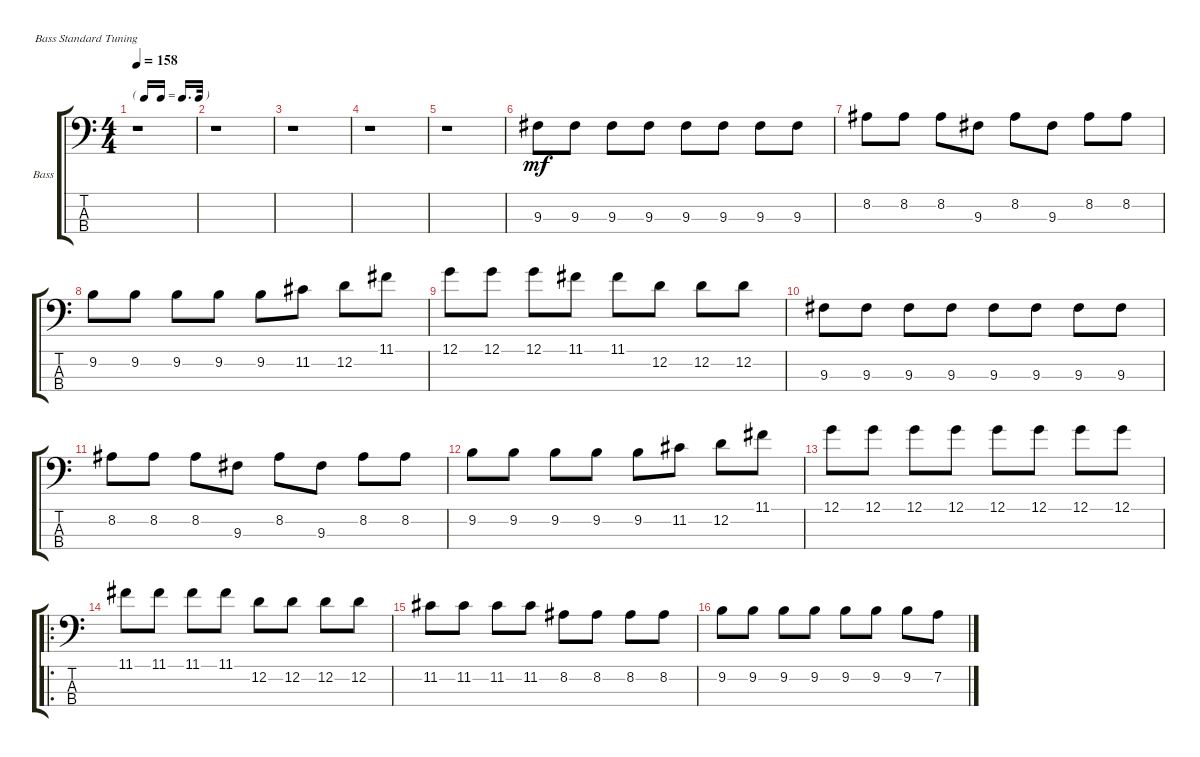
\defaultSystemsLayout 4
\bracketExtendMode groupsimilarinstruments
\firstSystemTrackNameOrientation horizontal
\otherSystemsTrackNameOrientation horizontal
\track ("Bass" "Bass") {instrument electricbassfinger}
\staff {score tabs}
\tuning (G2 D2 A1 E1)
\ts (4 4)
\tf dotted16th
\tempo 158
\clef f4
\ks c
r.1{dy mf} |
r.1 |
r.1 |
r.1 |
r.1 |
9.3.8 9.3.8 9.3.8 9.3.8 9.3.8 9.3.8 9.3.8 9.3.8 |
8.2.8 8.2.8 8.2.8 9.3.8 8.2.8 9.3.8 8.2.8 8.2.8 |
9.2.8 9.2.8 9.2.8 9.2.8 9.2.8 11.2.8 12.2.8 11.1.8 |
12.1.8 12.1.8 12.1.8 11.1.8 11.1.8 12.2.8 12.2.8 12.2.8 |
9.3.8 9.3.8 9.3.8 9.3.8 9.3.8 9.3.8 9.3.8 9.3.8 |
8.2.8 8.2.8 8.2.8 9.3.8 8.2.8 9.3.8 8.2.8 8.2.8 |
9.2.8 9.2.8 9.2.8 9.2.8 9.2.8 11.2.8 12.2.8 11.1.8 |
12.1.8 12.1.8 12.1.8 12.1.8 12.1.8 12.1.8 12.1.8 12.1.8 |
\ro
11.1.8 11.1.8 11.1.8 11.1.8 12.2.8 12.2.8 12.2.8 12.2.8 |
11.2.8 11.2.8 11.2.8 11.2.8 8.2.8 8.2.8 8.2.8 8.2.8 |
9.2.8 9.2.8 9.2.8 9.2.8 9.2.8 9.2.8 9.2.8 7.2.8
